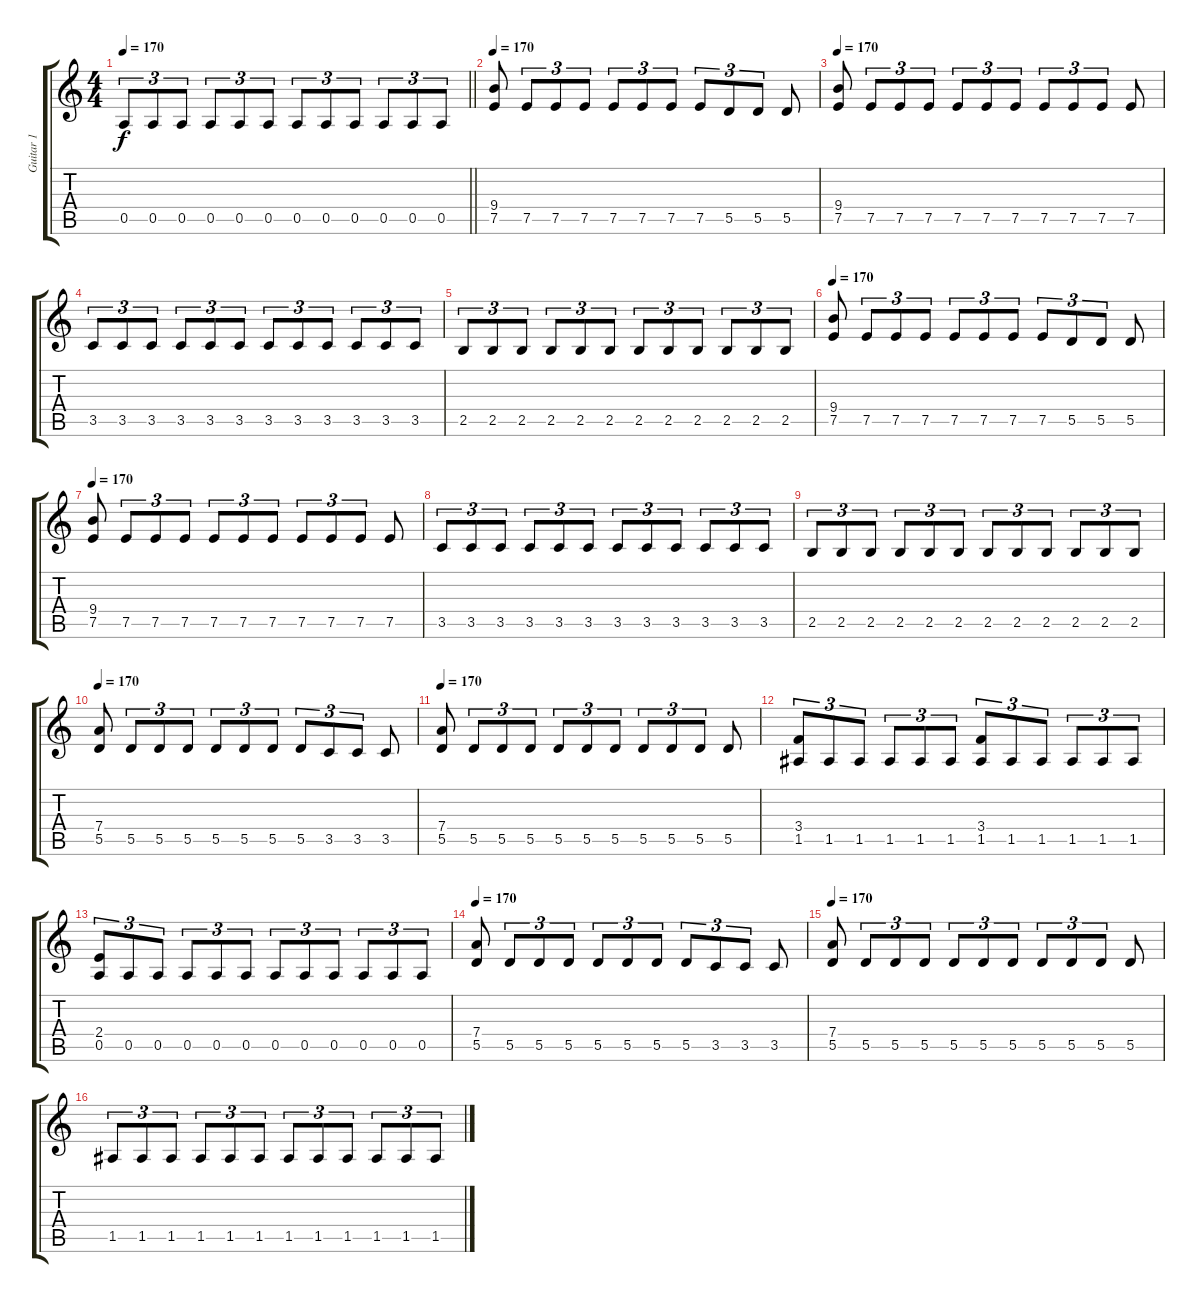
\track ("Guitar 1" "Guitar 1") {instrument distortionguitar}
\staff {score tabs}
\tuning (E4 B3 G3 D3 A2 E2) {hide}
\ts (4 4)
\tempo 170
\clef g2
\barLineRight lightlight
\ks c
0.5.8{tu (3 2) dy f} 0.5.8{tu (3 2)} 0.5.8{tu (3 2)} 0.5.8{tu (3 2)} 0.5.8{tu (3 2)} 0.5.8{tu (3 2)} 0.5.8{tu (3 2)} 0.5.8{tu (3 2)} 0.5.8{tu (3 2)} 0.5.8{tu (3 2)} 0.5.8{tu (3 2)} 0.5.8{tu (3 2)} |
\tempo 170
(9.4 7.5).8 7.5.8{tu (3 2)} 7.5.8{tu (3 2)} 7.5.8{tu (3 2)} 7.5.8{tu (3 2)} 7.5.8{tu (3 2)} 7.5.8{tu (3 2)} 7.5.8{tu (3 2)} 5.5.8{tu (3 2)} 5.5.8{tu (3 2)} 5.5.8 |
\tempo 170
(9.4 7.5).8 7.5.8{tu (3 2)} 7.5.8{tu (3 2)} 7.5.8{tu (3 2)} 7.5.8{tu (3 2)} 7.5.8{tu (3 2)} 7.5.8{tu (3 2)} 7.5.8{tu (3 2)} 7.5.8{tu (3 2)} 7.5.8{tu (3 2)} 7.5.8 |
3.5.8{tu (3 2)} 3.5.8{tu (3 2)} 3.5.8{tu (3 2)} 3.5.8{tu (3 2)} 3.5.8{tu (3 2)} 3.5.8{tu (3 2)} 3.5.8{tu (3 2)} 3.5.8{tu (3 2)} 3.5.8{tu (3 2)} 3.5.8{tu (3 2)} 3.5.8{tu (3 2)} 3.5.8{tu (3 2)} |
2.5.8{tu (3 2)} 2.5.8{tu (3 2)} 2.5.8{tu (3 2)} 2.5.8{tu (3 2)} 2.5.8{tu (3 2)} 2.5.8{tu (3 2)} 2.5.8{tu (3 2)} 2.5.8{tu (3 2)} 2.5.8{tu (3 2)} 2.5.8{tu (3 2)} 2.5.8{tu (3 2)} 2.5.8{tu (3 2)} |
\tempo 170
(9.4 7.5).8 7.5.8{tu (3 2)} 7.5.8{tu (3 2)} 7.5.8{tu (3 2)} 7.5.8{tu (3 2)} 7.5.8{tu (3 2)} 7.5.8{tu (3 2)} 7.5.8{tu (3 2)} 5.5.8{tu (3 2)} 5.5.8{tu (3 2)} 5.5.8 |
\tempo 170
(9.4 7.5).8 7.5.8{tu (3 2)} 7.5.8{tu (3 2)} 7.5.8{tu (3 2)} 7.5.8{tu (3 2)} 7.5.8{tu (3 2)} 7.5.8{tu (3 2)} 7.5.8{tu (3 2)} 7.5.8{tu (3 2)} 7.5.8{tu (3 2)} 7.5.8 |
3.5.8{tu (3 2)} 3.5.8{tu (3 2)} 3.5.8{tu (3 2)} 3.5.8{tu (3 2)} 3.5.8{tu (3 2)} 3.5.8{tu (3 2)} 3.5.8{tu (3 2)} 3.5.8{tu (3 2)} 3.5.8{tu (3 2)} 3.5.8{tu (3 2)} 3.5.8{tu (3 2)} 3.5.8{tu (3 2)} |
2.5.8{tu (3 2)} 2.5.8{tu (3 2)} 2.5.8{tu (3 2)} 2.5.8{tu (3 2)} 2.5.8{tu (3 2)} 2.5.8{tu (3 2)} 2.5.8{tu (3 2)} 2.5.8{tu (3 2)} 2.5.8{tu (3 2)} 2.5.8{tu (3 2)} 2.5.8{tu (3 2)} 2.5.8{tu (3 2)} |
\tempo 170
(7.4 5.5).8 5.5.8{tu (3 2)} 5.5.8{tu (3 2)} 5.5.8{tu (3 2)} 5.5.8{tu (3 2)} 5.5.8{tu (3 2)} 5.5.8{tu (3 2)} 5.5.8{tu (3 2)} 3.5.8{tu (3 2)} 3.5.8{tu (3 2)} 3.5.8 |
\tempo 170
(7.4 5.5).8 5.5.8{tu (3 2)} 5.5.8{tu (3 2)} 5.5.8{tu (3 2)} 5.5.8{tu (3 2)} 5.5.8{tu (3 2)} 5.5.8{tu (3 2)} 5.5.8{tu (3 2)} 5.5.8{tu (3 2)} 5.5.8{tu (3 2)} 5.5.8 |
(3.4 1.5).8{tu (3 2)} 1.5.8{tu (3 2)} 1.5.8{tu (3 2)} 1.5.8{tu (3 2)} 1.5.8{tu (3 2)} 1.5.8{tu (3 2)} (3.4 1.5).8{tu (3 2)} 1.5.8{tu (3 2)} 1.5.8{tu (3 2)} 1.5.8{tu (3 2)} 1.5.8{tu (3 2)} 1.5.8{tu (3 2)} |
(2.4 0.5).8{tu (3 2)} 0.5.8{tu (3 2)} 0.5.8{tu (3 2)} 0.5.8{tu (3 2)} 0.5.8{tu (3 2)} 0.5.8{tu (3 2)} 0.5.8{tu (3 2)} 0.5.8{tu (3 2)} 0.5.8{tu (3 2)} 0.5.8{tu (3 2)} 0.5.8{tu (3 2)} 0.5.8{tu (3 2)} |
\tempo 170
(7.4 5.5).8 5.5.8{tu (3 2)} 5.5.8{tu (3 2)} 5.5.8{tu (3 2)} 5.5.8{tu (3 2)} 5.5.8{tu (3 2)} 5.5.8{tu (3 2)} 5.5.8{tu (3 2)} 3.5.8{tu (3 2)} 3.5.8{tu (3 2)} 3.5.8 |
\tempo 170
(7.4 5.5).8 5.5.8{tu (3 2)} 5.5.8{tu (3 2)} 5.5.8{tu (3 2)} 5.5.8{tu (3 2)} 5.5.8{tu (3 2)} 5.5.8{tu (3 2)} 5.5.8{tu (3 2)} 5.5.8{tu (3 2)} 5.5.8{tu (3 2)} 5.5.8 |
1.5.8{tu (3 2)} 1.5.8{tu (3 2)} 1.5.8{tu (3 2)} 1.5.8{tu (3 2)} 1.5.8{tu (3 2)} 1.5.8{tu (3 2)} 1.5.8{tu (3 2)} 1.5.8{tu (3 2)} 1.5.8{tu (3 2)} 1.5.8{tu (3 2)} 1.5.8{tu (3 2)} 1.5.8{tu (3 2)}
